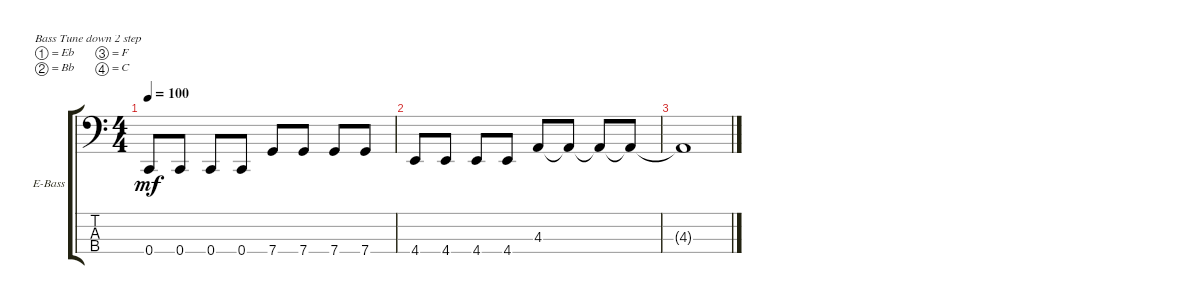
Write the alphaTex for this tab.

\defaultSystemsLayout 4
\bracketExtendMode groupsimilarinstruments
\firstSystemTrackNameOrientation horizontal
\otherSystemsTrackNameOrientation horizontal
\track ("Басс Гитара" "E-Bass") {instrument electricbassfinger}
\staff {score tabs}
\tuning (Eb2 Bb1 F1 C1)
\ts (4 4)
\tempo 100
\clef f4
\ks c
0.4.8{dy mf} 0.4.8 0.4.8 0.4.8 7.4.8 7.4.8 7.4.8 7.4.8 |
4.4.8 4.4.8 4.4.8 4.4.8 4.3.8 4.3{t}.8 4.3{t}.8 4.3{t}.8 |
4.3{t}.1
